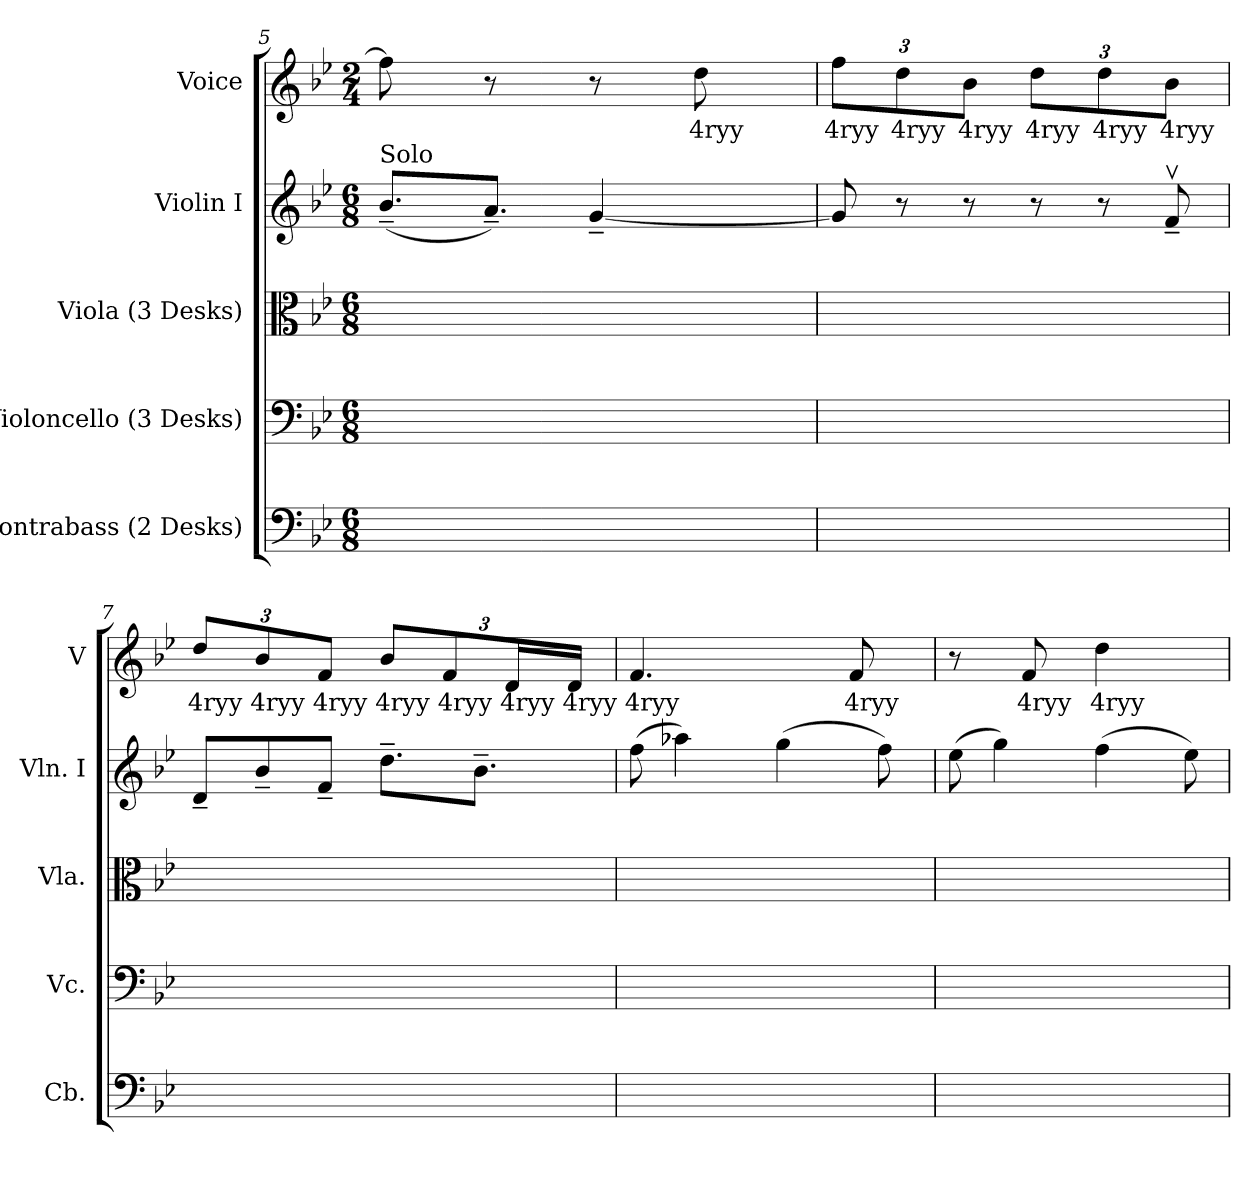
**kern	**kern	**kern	**kern	**kern	**text
*part5	*part4	*part3	*part2	*part1	*part1
*staff5	*staff4	*staff3	*staff2	*staff1	*staff1
*I"Contrabass (2 Desks)	*I"Violoncello (3 Desks)	*I"Viola (3 Desks)	*I"Violin I	*I"Voice	*
*I'Cb.	*I'Vc.	*I'Vla.	*I'Vln. I	*I'V	*
*clefF4	*clefF4	*clefC3	*clefG2	*clefG2	*
*ITrd7c12	*	*	*	*	*
*k[b-e-]	*k[b-e-]	*k[b-e-]	*k[b-e-]	*k[b-e-]	*
*B-:	*B-:	*B-:	*B-:	*B-:	*
*M6/8	*M6/8	*M6/8	*M6/8	*M2/4	*
*Xtuplet	*Xtuplet	*Xtuplet	*Xtuplet	*	*
=5	=5	=5	=5	=5	=5
!	!	!	!LO:TX:a:t=Solo	!	!
12ryy	12ryy	12ryy	(12.b-~L	8ff]	.
12ryy	24ryy	24ryy	.	.	.
.	24ryy	24ryy	12.a~J)	8r	.
12ryy	12ryy	12ryy	.	.	.
!LO:N:vis=4.	!	!	!	!	!
4ryy	12ryy	12ryy	[4g~	8r	.
.	12ryy	12ryy	.	.	.
.	.	.	.	8dd	4ryy
.	24ryy	24ryy	.	.	.
.	24ryy	24ryy	.	.	.
=6	=6	=6	=6	=6	=6
2ryy	12ryy	12ryy	12g]	12ff\L	4ryy
.	12ryy	12ryy	12r	12dd\	4ryy
.	12ryy	12ryy	12r	12b-\J	4ryy
.	12ryy	12ryy	12r	12dd\L	4ryy
.	12ryy	12ryy	12r	12dd\	4ryy
.	12ryy	12ryy	12f~v	12b-\J	4ryy
=7	=7	=7	=7	=7	=7
!LO:N:vis=4.	!	!	!	!	!
4ryy	12ryy	12ryy	12d~L	12dd/L	4ryy
.	12ryy	12ryy	12b-~	12b-/	4ryy
.	12ryy	12ryy	12f~J	12f/J	4ryy
12ryy	12ryy	12ryy	12.dd~L	12b-/L	4ryy
12ryy	12ryy	12ryy	.	12f/	4ryy
.	.	.	12.b-~J	.	.
12ryy	12ryy	12ryy	.	24d/L	4ryy
.	.	.	.	24d/JJ	4ryy
=12	=12	=12	=12	=12	=12
12ryy	12ryy	12ryy	(12ff	4.f	4ryy
12ryy	24ryy	24ryy	6aa-X)	.	.
.	24ryy	24ryy	.	.	.
12ryy	12ryy	12ryy	.	.	.
!LO:N:vis=4.	!	!	!	!	!
4ryy	12ryy	12ryy	(6gg	.	.
.	12ryy	12ryy	.	.	.
.	.	.	.	8f	4ryy
.	24ryy	24ryy	12ff)	.	.
.	24ryy	24ryy	.	.	.
=9	=9	=9	=9	=9	=9
!LO:N:vis=4.	!	!	!	!	!
4ryy	12ryy	12ryy	(12ee-	8r	.
.	12ryy	12ryy	6gg)	.	.
.	.	.	.	8f	4ryy
.	12ryy	12ryy	.	.	.
12ryy	12ryy	12ryy	(6ff	[4dd	4ryy
12ryy	12ryy	12ryy	.	.	.
12ryy	12ryy	12ryy	12ee-)	.	.
=	=	=	=	=	=
*-	*-	*-	*-	*-	*-
